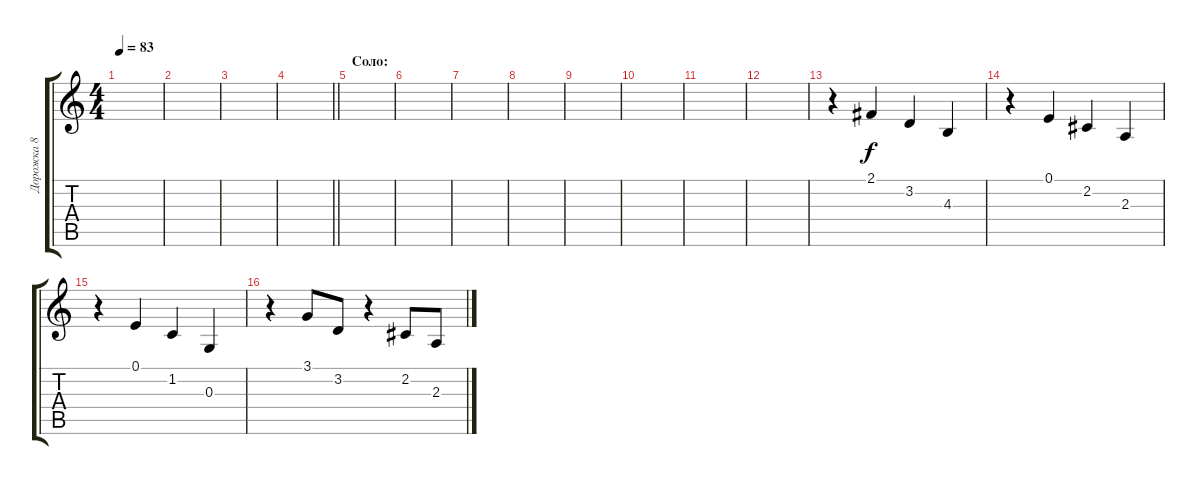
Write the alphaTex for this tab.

\track ("Дорожка 8" "Дорожка 8") {instrument flute}
\staff {score tabs}
\tuning (E4 B3 G3 D3 A2 E2) {hide}
\ts (4 4)
\tempo 83
\clef g2
\ks c
|
|
|
\barLineRight lightlight
|
\section ("" "Соло:")
|
|
|
|
|
|
|
|
r.4 2.1.4 3.2.4 4.3.4 |
r.4 0.1.4 2.2.4 2.3.4 |
r.4 0.1.4 1.2.4 0.3.4 |
r.4 3.1.8 3.2.8 r.4 2.2.8 2.3.8
